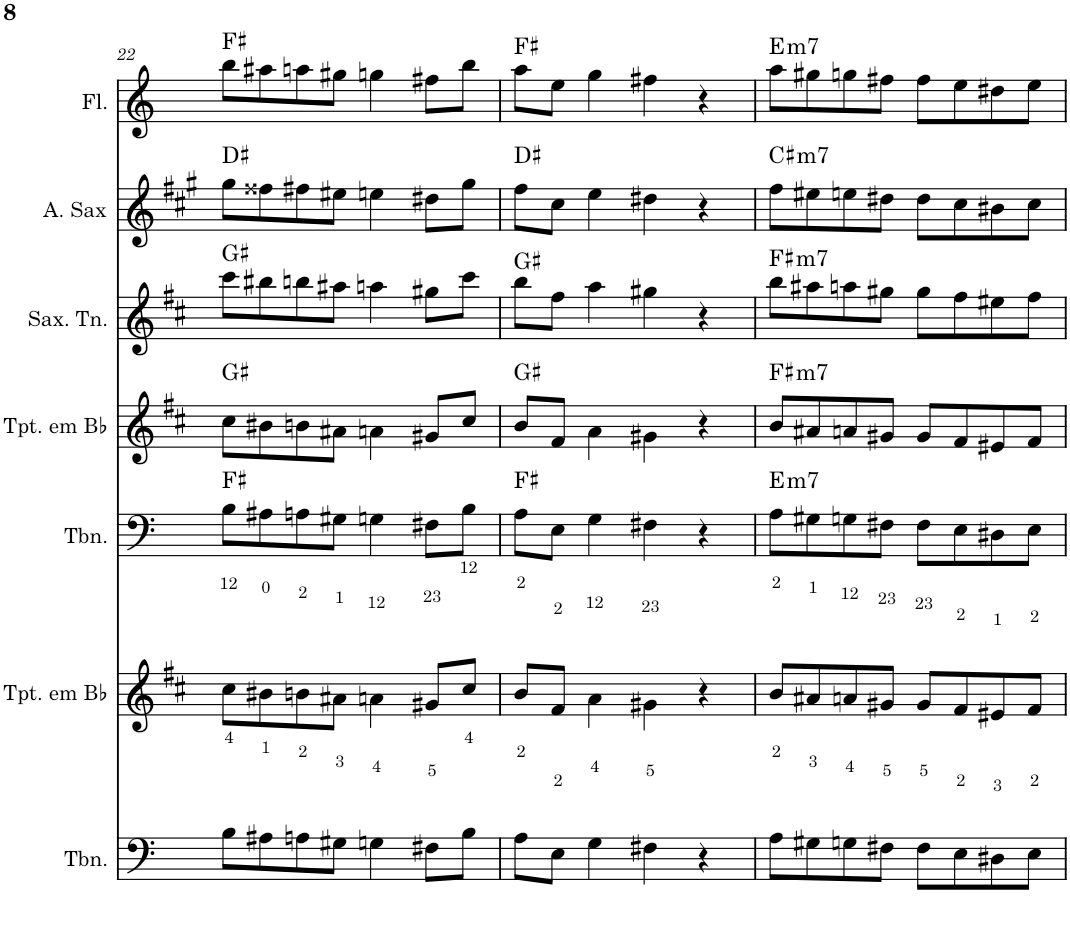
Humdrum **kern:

**kern	**kern	**kern	**harte	**kern	**harte	**kern	**harte	**kern	**harte	**kern	**harte
*part7	*part6	*part5	*part5	*part4	*part4	*part3	*part3	*part2	*part2	*part1	*part1
*staff7	*staff6	*staff5	*	*staff4	*	*staff3	*	*staff2	*	*staff1	*
*I"Trombone	*I"Trompete em Bb	*I"Trombone	*	*I"Trompete em Bb	*	*I"Saxofone Tenor	*	*I"Saxofone Alto	*	*I"Flauta Transversal	*
*I'Tbn.	*I'Tpt. em Bb	*I'Tbn.	*	*I'Tpt. em Bb	*	*I'Sax. Tn.	*	*	*	*I'Fl.	*
!!LO:PB:g=z
*clefF4	*clefG2	*clefF4	*	*clefG2	*	*clefG2	*	*clefG2	*	*clefG2	*
*	*Trd1c2	*	*	*Trd1c2	*	*Trd8c14	*	*Trd5c9	*	*	*
*k[]	*k[f#c#]	*k[]	*	*k[f#c#]	*	*k[f#c#]	*	*k[f#c#g#]	*	*k[]	*
*M4/4	*M4/4	*M4/4	*	*M4/4	*	*M4/4	*	*M4/4	*	*M4/4	*
=22	=22	=22	=22	=22	=22	=22	=22	=22	=22	=22	=22
8B\L	8cc#\L	8B\L	F#:maj	8cc#\L	G#:maj	8ccc#\L	G#:maj	8gg#\L	D#:maj	8bb\L	F#:maj
8A#X\	8b#X\	8A#X\	.	8b#X\	.	8bb#X\	.	8ff##X\	.	8aa#X\	.
8An\	8bn\	8An\	.	8bn\	.	8bbn\	.	8ff#X\	.	8aan\	.
8G#X\J	8a#X\J	8G#X\J	.	8a#X\J	.	8aa#X\J	.	8ee#X\J	.	8gg#X\J	.
4Gn\	4an\	4Gn\	.	4an\	.	4aan\	.	4een\	.	4ggn\	.
8F#X\L	8g#X/L	8F#X\L	.	8g#X/L	.	8gg#X\L	.	8dd#X\L	.	8ff#X\L	.
8B\J	8cc#/J	8B\J	.	8cc#/J	.	8ccc#\J	.	8gg#\J	.	8bb\J	.
=23	=23	=23	=23	=23	=23	=23	=23	=23	=23	=23	=23
8A\L	8b/L	8A\L	F#:maj	8b/L	G#:maj	8bb\L	G#:maj	8ff#\L	D#:maj	8aa\L	F#:maj
8E\J	8f#/J	8E\J	.	8f#/J	.	8ff#\J	.	8cc#\J	.	8ee\J	.
4G\	4a\	4G\	.	4a\	.	4aa\	.	4ee\	.	4gg\	.
4F#X\	4g#X\	4F#X\	.	4g#X\	.	4gg#X\	.	4dd#X\	.	4ff#X\	.
4r	4r	4r	.	4r	.	4r	.	4r	.	4r	.
=24	=24	=24	=24	=24	=24	=24	=24	=24	=24	=24	=24
!	!	!	!LO:H:kt=m7	!	!LO:H:kt=m7	!	!LO:H:kt=m7	!	!LO:H:kt=m7	!	!LO:H:kt=m7
8A\L	8b/L	8A\L	E:min7	8b/L	F#:min7	8bb\L	F#:min7	8ff#\L	C#:min7	8aa\L	E:min7
8G#X\	8a#X/	8G#X\	.	8a#X/	.	8aa#X\	.	8ee#X\	.	8gg#X\	.
8Gn\	8an/	8Gn\	.	8an/	.	8aan\	.	8een\	.	8ggn\	.
8F#X\J	8g#X/J	8F#X\J	.	8g#X/J	.	8gg#X\J	.	8dd#X\J	.	8ff#X\J	.
8F#\L	8g#/L	8F#\L	.	8g#/L	.	8gg#\L	.	8dd#\L	.	8ff#\L	.
8E\	8f#/	8E\	.	8f#/	.	8ff#\	.	8cc#\	.	8ee\	.
8D#X\	8e#X/	8D#X\	.	8e#X/	.	8ee#X\	.	8b#X\	.	8dd#X\	.
8E\J	8f#/J	8E\J	.	8f#/J	.	8ff#\J	.	8cc#\J	.	8ee\J	.
=	=	=	=	=	=	=	=	=	=	=	=
*-	*-	*-	*-	*-	*-	*-	*-	*-	*-	*-	*-
